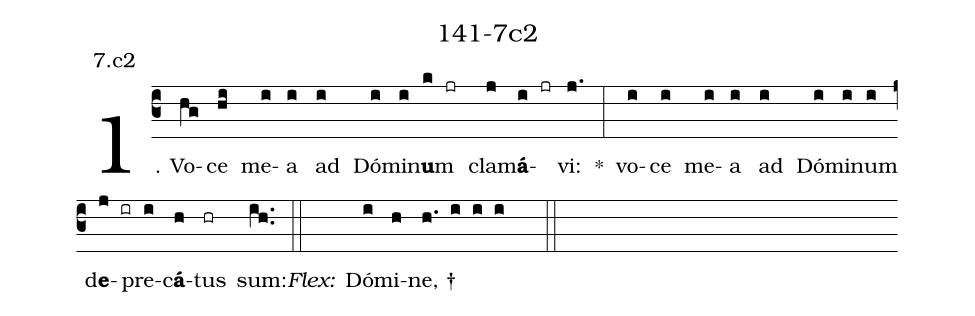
name: 141-7c2;
annotation: 7.c2;
%%
(c3)1. Vo(hg)ce(hi) me(i)a(i) ad(i) Dó(i)mi(i)n<b>u</b>m(k jr) cla(j)m<b>á</b>(i jr)vi:(j.) *(:) vo(i)ce(i) me(i)a(i) ad(i) Dó(i)mi(i)num(i) d<b>e</b>(j ir)pre(i)c<b>á</b>(h)tus(hr) sum:(ih..) (::)
<i>Flex:</i>()  Dó(i)mi(h)ne, †(h. i i i  ::)
